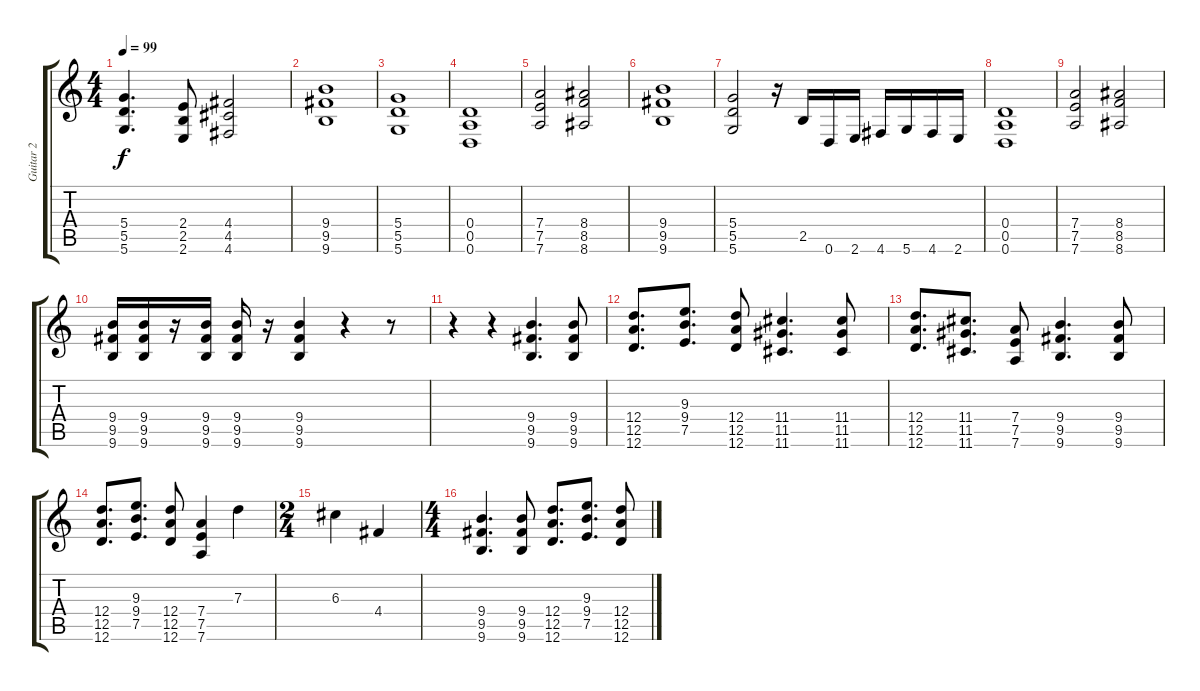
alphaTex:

\track ("Guitar 2" "Guitar 2") {instrument overdrivenguitar}
\staff {score tabs}
\tuning (E4 B3 G3 D3 A2 D2) {hide}
\ts (4 4)
\tempo 99
\clef g2
\ks c
(5.4 5.5 5.6).4{d dy f} (2.4 2.5 2.6).8 (4.4 4.5 4.6).2 |
(9.4 9.5 9.6).1 |
(5.4 5.5 5.6).1 |
(0.4 0.5 0.6).1 |
(7.4 7.5 7.6).2 (8.4 8.5 8.6).2 |
(9.4 9.5 9.6).1 |
(5.4 5.5 5.6).2 r.16 2.5.16 0.6.16 2.6.16 4.6.16 5.6.16 4.6.16 2.6.16 |
(0.4 0.5 0.6).1 |
(7.4 7.5 7.6).2 (8.4 8.5 8.6).2 |
(9.4 9.5 9.6).16 (9.4 9.5 9.6).16 r.16 (9.4 9.5 9.6).16 (9.4 9.5 9.6).16 r.16 (9.4 9.5 9.6).4 r.4 r.8 |
r.4 r.4 (9.4 9.5 9.6).4{d} (9.4 9.5 9.6).8 |
(12.4 12.5 12.6).8{d} (9.3 9.4 7.5).8{d} (12.4 12.5 12.6).8 (11.4 11.5 11.6).4{d} (11.4 11.5 11.6).8 |
(12.4 12.5 12.6).8{d} (11.4 11.5 11.6).8{d} (7.4 7.5 7.6).8 (9.4 9.5 9.6).4{d} (9.4 9.5 9.6).8 |
(12.4 12.5 12.6).8{d} (9.3 9.4 7.5).8{d} (12.4 12.5 12.6).8 (7.4 7.5 7.6).4 7.3.4 |
\ts (2 4)
6.3.4 4.4.4 |
\ts (4 4)
(9.4 9.5 9.6).4{d} (9.4 9.5 9.6).8 (12.4 12.5 12.6).8{d} (9.3 9.4 7.5).8{d} (12.4 12.5 12.6).8
